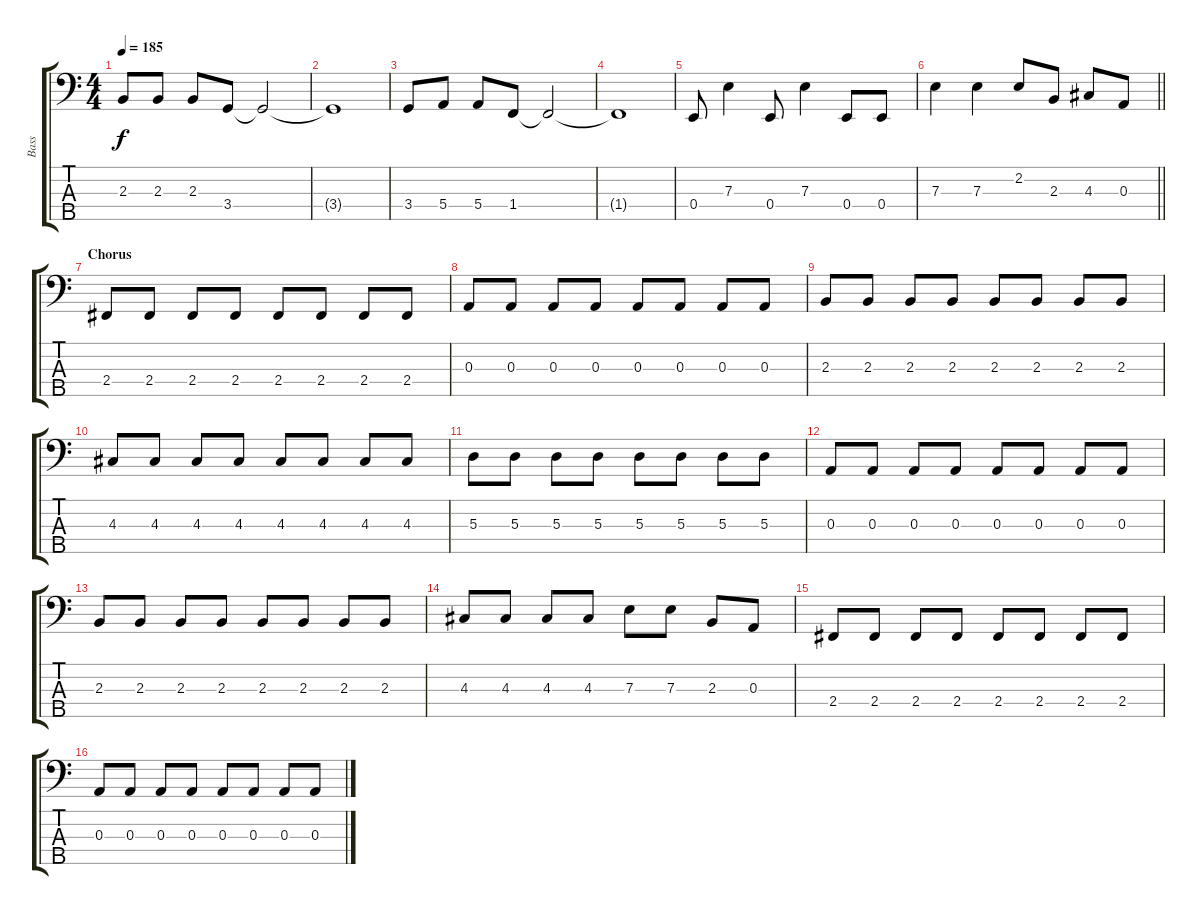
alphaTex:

\track ("Bass" "Bass") {instrument electricbassfinger}
\staff {score tabs}
\tuning (G2 D2 A1 E1 B0) {hide}
\ts (4 4)
\tempo 185
\clef f4
\ks c
2.3.8{dy f} 2.3.8 2.3.8 3.4.8 3.4{t}.2 |
3.4{t}.1 |
3.4.8 5.4.8 5.4.8 1.4.8 1.4{t}.2 |
1.4{t}.1 |
0.4.8 7.3.4 0.4.8 7.3.4 0.4.8 0.4.8 |
\barLineRight lightlight
7.3.4 7.3.4 2.2.8 2.3.8 4.3.8 0.3.8 |
\section ("" "Chorus")
2.4.8 2.4.8 2.4.8 2.4.8 2.4.8 2.4.8 2.4.8 2.4.8 |
0.3.8 0.3.8 0.3.8 0.3.8 0.3.8 0.3.8 0.3.8 0.3.8 |
2.3.8 2.3.8 2.3.8 2.3.8 2.3.8 2.3.8 2.3.8 2.3.8 |
4.3.8 4.3.8 4.3.8 4.3.8 4.3.8 4.3.8 4.3.8 4.3.8 |
5.3.8 5.3.8 5.3.8 5.3.8 5.3.8 5.3.8 5.3.8 5.3.8 |
0.3.8 0.3.8 0.3.8 0.3.8 0.3.8 0.3.8 0.3.8 0.3.8 |
2.3.8 2.3.8 2.3.8 2.3.8 2.3.8 2.3.8 2.3.8 2.3.8 |
4.3.8 4.3.8 4.3.8 4.3.8 7.3.8 7.3.8 2.3.8 0.3.8 |
2.4.8 2.4.8 2.4.8 2.4.8 2.4.8 2.4.8 2.4.8 2.4.8 |
0.3.8 0.3.8 0.3.8 0.3.8 0.3.8 0.3.8 0.3.8 0.3.8
